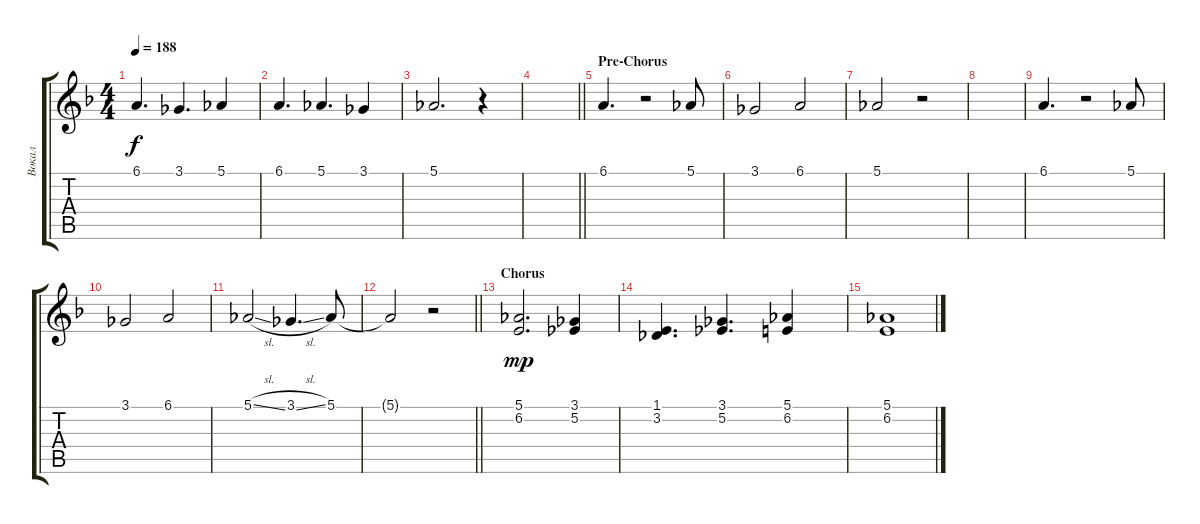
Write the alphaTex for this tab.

\track ("Вокал" "Вокал") {instrument trumpet}
\staff {score tabs}
\tuning (Eb4 Bb3 Gb3 Db3 Ab2 Eb2) {hide}
\ts (4 4)
\tempo 188
\clef g2
\ks dminor
6.1.4{d dy f} 3.1.4{d} 5.1.4 |
6.1.4{d} 5.1.4{d} 3.1.4 |
5.1.2{d} r.4 |
\barLineRight lightlight
|
\section ("" "Pre-Chorus")
6.1.4{d} r.2 5.1.8 |
3.1.2 6.1.2 |
5.1.2 r.2 |
|
6.1.4{d} r.2 5.1.8 |
3.1.2 6.1.2 |
5.1{sl}.2 3.1{sl}.4{d} 5.1.8 |
\barLineRight lightlight
5.1{t}.2 r.2 |
\section ("" "Chorus")
(5.1 6.2).2{d dy mp} (3.1 5.2).4 |
(1.1 3.2).4{d} (3.1 5.2).4{d} (5.1 6.2).4 |
(5.1 6.2).1
